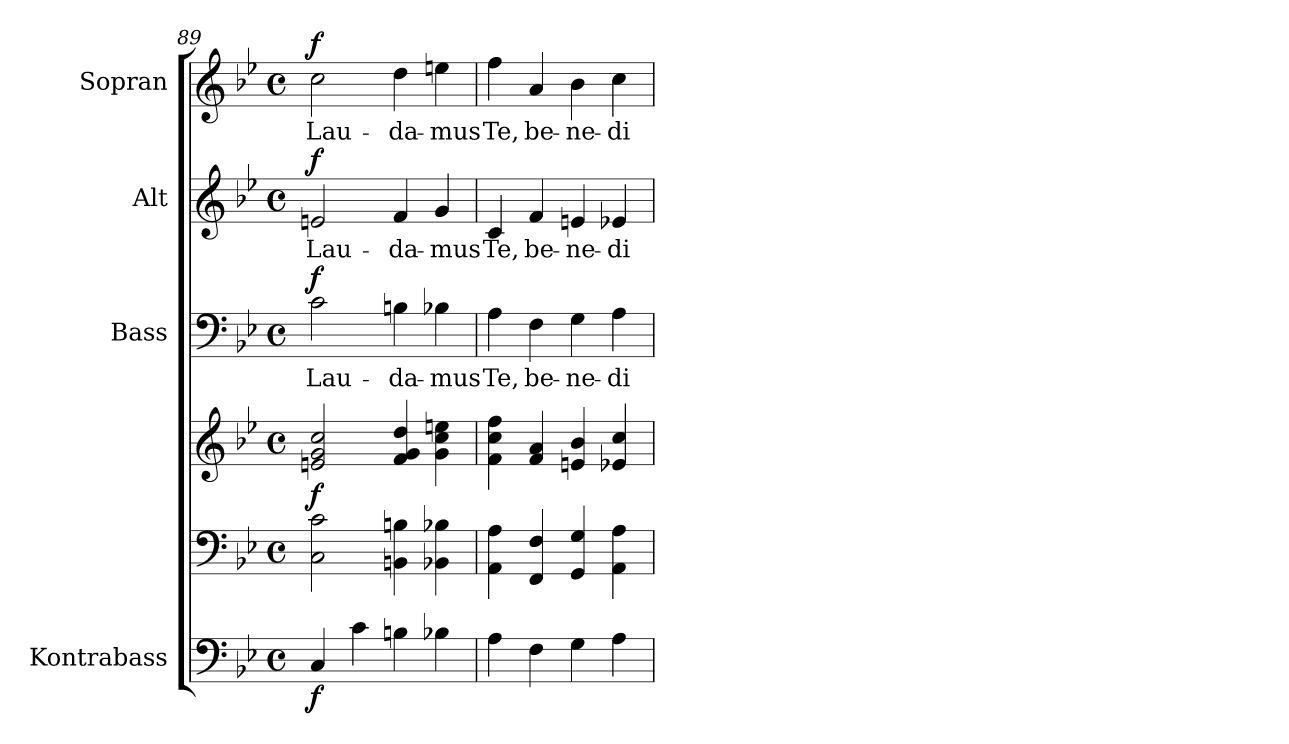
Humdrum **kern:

**kern	**dynam	**kern	**kern	**dynam	**kern	**text	**dynam	**kern	**text	**dynam	**kern	**text	**dynam
*part5	*part5	*part4	*part4	*part4	*part3	*part3	*part3	*part2	*part2	*part2	*part1	*part1	*part1
*staff6	*staff6	*staff5	*staff4	*staff4/5	*staff3	*staff3	*staff3	*staff2	*staff2	*staff2	*staff1	*staff1	*staff1
*I"Kontrabass	*	*	*	*	*I"Bass	*	*	*I"Alt	*	*	*I"Sopran	*	*
*I'Kb.	*	*	*	*	*I'B.	*	*	*I'A.	*	*	*I'S.	*	*
*clefF4	*	*clefF4	*clefG2	*	*clefF4	*	*	*clefG2	*	*	*clefG2	*	*
*ITrd7c12	*	*	*	*	*	*	*	*	*	*	*	*	*
*k[b-e-]	*	*k[b-e-]	*k[b-e-]	*	*k[b-e-]	*	*	*k[b-e-]	*	*	*k[b-e-]	*	*
*B-:	*	*B-:	*B-:	*	*B-:	*	*	*B-:	*	*	*B-:	*	*
*M4/4	*	*M4/4	*M4/4	*	*M4/4	*	*	*M4/4	*	*	*M4/4	*	*
*met(c)	*	*met(c)	*met(c)	*	*met(c)	*	*	*met(c)	*	*	*met(c)	*	*
=89	=89	=89	=89	=89	=89	=89	=89	=89	=89	=89	=89	=89	=89
!	!LO:DY:b	!	!	!LO:DY:b	!	!LO:LY:b	!LO:DY:a	!	!LO:LY:b	!LO:DY:a	!	!LO:LY:b	!LO:DY:a
4CC/	f	2C\ 2c\	2en/ 2g/ 2cc/	f	2c\	Lau-	f	2en/	Lau-	f	2cc\	Lau-	f
4C\	.	.	.	.	.	.	.	.	.	.	.	.	.
!	!	!	!	!	!	!LO:LY:b	!	!	!LO:LY:b	!	!	!LO:LY:b	!
4BBn\	.	4BBn\ 4Bn\	4f/ 4g/ 4dd/	.	4Bn\	-da-	.	4f/	-da-	.	4dd\	-da-	.
!	!	!	!	!	!	!LO:LY:b	!	!	!LO:LY:b	!	!	!LO:LY:b	!
4BB-X\	.	4BB-X\ 4B-X\	4g\ 4cc\ 4een\	.	4B-X\	-mus	.	4g/	-mus	.	4een\	-mus	.
=90	=90	=90	=90	=90	=90	=90	=90	=90	=90	=90	=90	=90	=90
!	!	!	!	!	!	!LO:LY:b	!	!	!LO:LY:b	!	!	!LO:LY:b	!
4AA\	.	4AA\ 4A\	4f\ 4cc\ 4ff\	.	4A\	Te,	.	4c/	Te,	.	4ff\	Te,	.
!	!	!	!	!	!	!LO:LY:b	!	!	!LO:LY:b	!	!	!LO:LY:b	!
4FF\	.	4FF/ 4F/	4f/ 4a/	.	4F\	be-	.	4f/	be-	.	4a/	be-	.
!	!	!	!	!	!	!LO:LY:b	!	!	!LO:LY:b	!	!	!LO:LY:b	!
4GG\	.	4GG/ 4G/	4en/ 4b-/	.	4G\	-ne-	.	4en/	-ne-	.	4b-\	-ne-	.
!	!	!	!	!	!	!LO:LY:b	!	!	!LO:LY:b	!	!	!LO:LY:b	!
4AA\	.	4AA\ 4A\	4e-X/ 4cc/	.	4A\	-di-	.	4e-X/	-di-	.	4cc\	-di-	.
=	=	=	=	=	=	=	=	=	=	=	=	=	=
*-	*-	*-	*-	*-	*-	*-	*-	*-	*-	*-	*-	*-	*-
